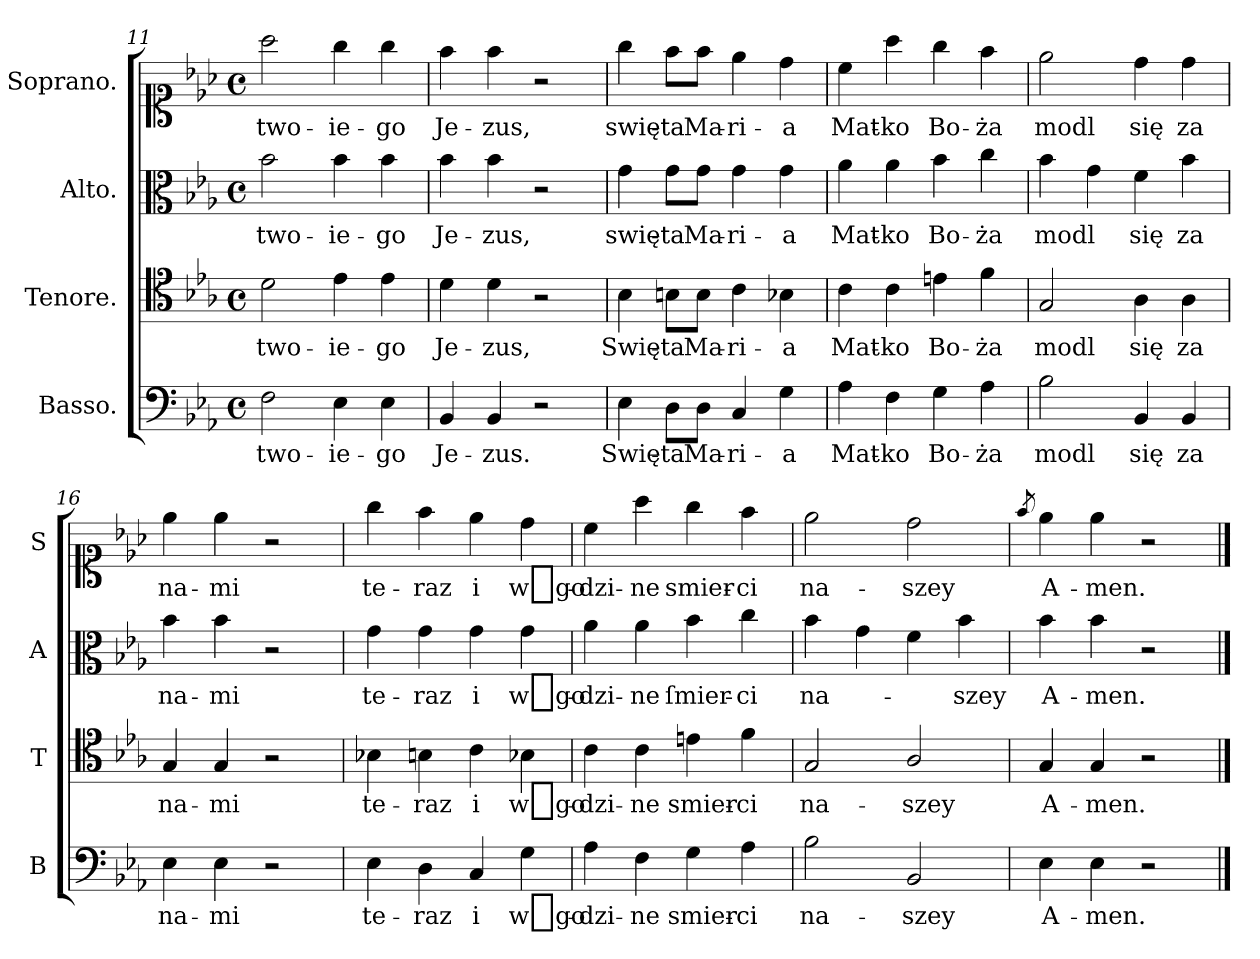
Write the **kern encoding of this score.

**kern	**text	**kern	**text	**kern	**text	**kern	**text
*part4	*part4	*part3	*part3	*part2	*part2	*part1	*part1
*staff4	*staff4	*staff3	*staff3	*staff2	*staff2	*staff1	*staff1
*I"Basso.	*	*I"Tenore.	*	*I"Alto.	*	*I"Soprano.	*
*I'B	*	*I'T	*	*I'A	*	*I'S	*
*clefF4	*	*clefC4	*	*clefC3	*	*clefC1	*
*k[b-e-a-]	*	*k[b-e-a-]	*	*k[b-e-a-]	*	*k[b-e-a-]	*
*M4/4	*	*M4/4	*	*M4/4	*	*M4/4	*
*met(c)	*	*met(c)	*	*met(c)	*	*met(c)	*
=11	=11	=11	=11	=11	=11	=11	=11
2F\	two-	2d\	two-	2b-\	two-	2aa-\	two-
4E-\	-ie-	4e-\	-ie-	4b-\	-ie-	4gg\	-ie-
4E-\	-go	4e-\	-go	4b-\	-go	4gg\	-go
=12	=12	=12	=12	=12	=12	=12	=12
4BB-/	Je-	4d\	Je-	4b-\	Je-	4ff\	Je-
4BB-/	-zus.	4d\	-zus,	4b-\	-zus,	4ff\	-zus,
2r	.	2r	.	2r	.	2r	.
=13	=13	=13	=13	=13	=13	=13	=13
4E-\	Swię-	4B-\	Swię-	4g\	swię-	4gg\	swię-
8D\L	-ta	8Bn\L	-ta	8g\L	-ta	8ff\L	-ta
8D\J	Ma-	8B\J	Ma-	8g\J	Ma-	8ff\J	Ma-
4C/	-ri-	4c\	-ri-	4g\	-ri-	4ee-\	-ri-
4G\	-a	4B-X\	-a	4g\	-a	4dd\	-a
=14	=14	=14	=14	=14	=14	=14	=14
4A-\	Mat-	4c\	Mat-	4a-\	Mat-	4cc\	Mat-
4F\	-ko	4c\	-ko	4a-\	-ko	4aa-\	-ko
4G\	Bo-	4en\	Bo-	4b-\	Bo-	4gg\	Bo-
4A-\	-ża	4f\	-ża	4cc\	-ża	4ff\	-ża
=15	=15	=15	=15	=15	=15	=15	=15
2B-\	modl	2G/	modl	4b-\	modl	2ee-\	modl
.	.	.	.	4g\	.	.	.
4BB-/	się	4A-\	się	4f\	się	4dd\	się
4BB-/	za	4A-\	za	4b-\	za	4dd\	za
=16	=16	=16	=16	=16	=16	=16	=16
4E-\	na-	4G/	na-	4b-\	na-	4ee-\	na-
4E-\	-mi	4G/	-mi	4b-\	-mi	4ee-\	-mi
2r	.	2r	.	2r	.	2r	.
=17	=17	=17	=17	=17	=17	=17	=17
4E-\	te-	4B-X\	te-	4g\	te-	4gg\	te-
4D\	-raz	4Bn\	-raz	4g\	-raz	4ff\	-raz
4C/	i	4c\	i	4g\	i	4ee-\	i
4G\	w_go-	4B-X\	w_go-	4g\	w_go-	4dd\	w_go-
=18	=18	=18	=18	=18	=18	=18	=18
4A-\	-dzi-	4c\	-dzi-	4a-\	-dzi-	4cc\	-dzi-
4F\	-ne	4c\	-ne	4a-\	-ne	4aa-\	-ne
4G\	smier-	4en\	smier-	4b-\	ſmier-	4gg\	smier-
4A-\	-ci	4f\	-ci	4cc\	-ci	4ff\	-ci
=19	=19	=19	=19	=19	=19	=19	=19
2B-\	na-	2G/	na-	4b-\	na-	2ee-\	na-
.	.	.	.	4g\	.	.	.
2BB-/	-szey	2A-/	-szey	4f\	.	2dd\	-szey
.	.	.	.	4b-\	-szey	.	.
=20	=20	=20	=20	=20	=20	=20	=20
.	.	.	.	.	.	8qff/	.
4E-\	A-	4G/	A-	4b-\	A-	4ee-\	A-
4E-\	-men.	4G/	-men.	4b-\	-men.	4ee-\	-men.
2r	.	2r	.	2r	.	2r	.
==	==	==	==	==	==	==	==
*-	*-	*-	*-	*-	*-	*-	*-
